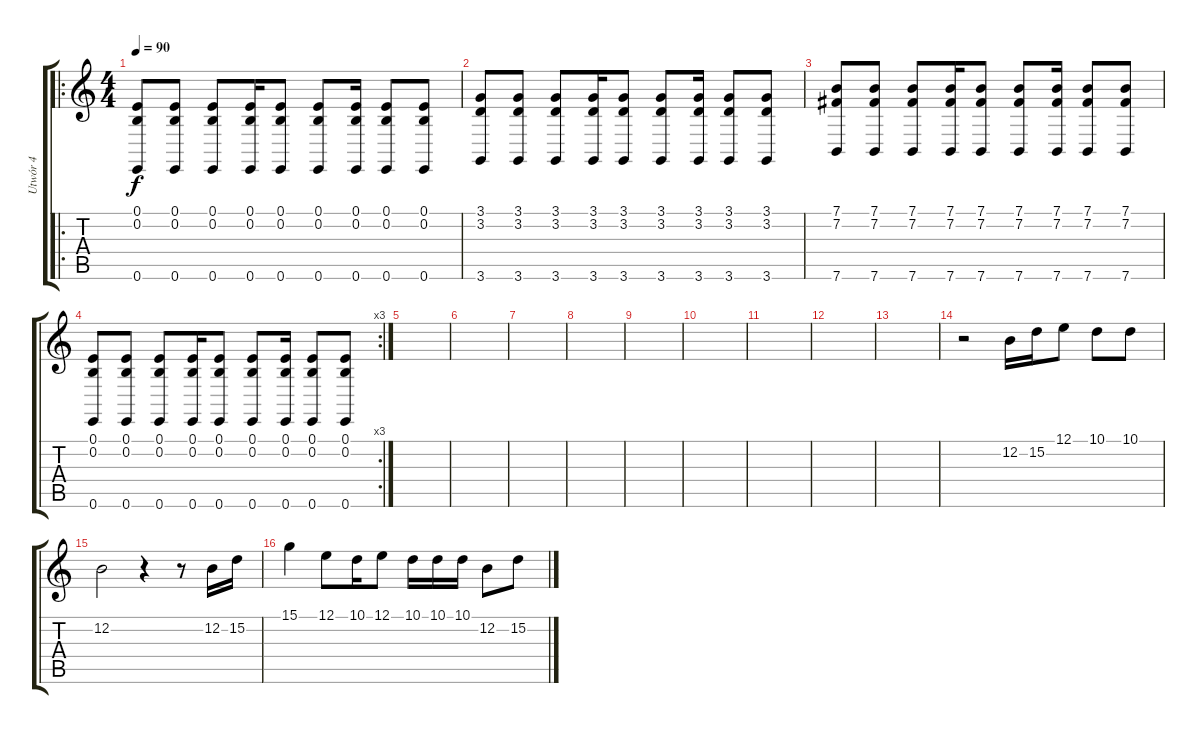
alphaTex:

\track ("Utwór 4" "Utwór 4") {instrument acousticgrandpiano}
\staff {score tabs}
\tuning (E4 B3 G3 D3 A2 E2) {hide}
\ro
\ts (4 4)
\tempo 90
\clef g2
\ks c
(0.1 0.2 0.6).8{dy f} (0.1 0.2 0.6).8 (0.1 0.2 0.6).8 (0.1 0.2 0.6).16 (0.1 0.2 0.6).8 (0.1 0.2 0.6).8 (0.1 0.2 0.6).16 (0.1 0.2 0.6).8 (0.1 0.2 0.6).8 |
(3.1 3.2 3.6).8 (3.1 3.2 3.6).8 (3.1 3.2 3.6).8 (3.1 3.2 3.6).16 (3.1 3.2 3.6).8 (3.1 3.2 3.6).8 (3.1 3.2 3.6).16 (3.1 3.2 3.6).8 (3.1 3.2 3.6).8 |
(7.1 7.2 7.6).8 (7.1 7.2 7.6).8 (7.1 7.2 7.6).8 (7.1 7.2 7.6).16 (7.1 7.2 7.6).8 (7.1 7.2 7.6).8 (7.1 7.2 7.6).16 (7.1 7.2 7.6).8 (7.1 7.2 7.6).8 |
\rc 3
(0.1 0.2 0.6).8 (0.1 0.2 0.6).8 (0.1 0.2 0.6).8 (0.1 0.2 0.6).16 (0.1 0.2 0.6).8 (0.1 0.2 0.6).8 (0.1 0.2 0.6).16 (0.1 0.2 0.6).8 (0.1 0.2 0.6).8 |
|
|
|
|
|
|
|
|
|
r.2 12.2.16 15.2.16 12.1.8 10.1.8 10.1.8 |
12.2.2 r.4 r.8 12.2.16 15.2.16 |
15.1.4 12.1.8 10.1.16 12.1.8 10.1.16 10.1.16 10.1.16 12.2.8 15.2.8
